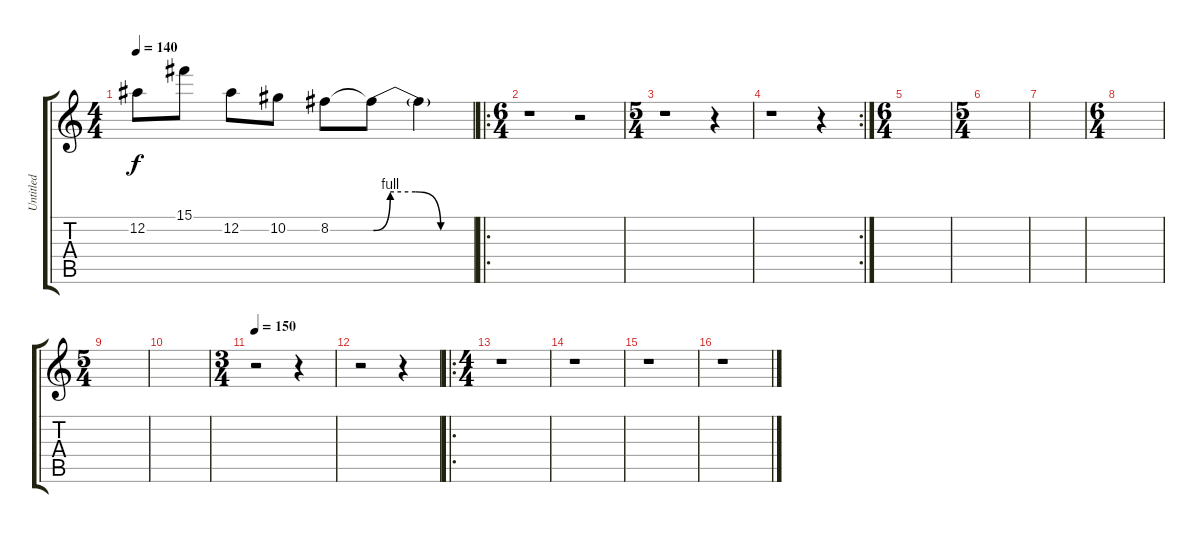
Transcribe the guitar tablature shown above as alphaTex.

\track ("Untitled" "Untitled") {instrument overdrivenguitar}
\staff {score tabs}
\tuning (Eb4 Bb3 Gb3 Db3 Ab2 Eb2) {hide}
\ts (4 4)
\tempo 140
\clef g2
\ks c
12.2.8{dy f} 15.1.8 12.2.8 10.2.8 8.2.8 8.2{be (custom 0 0 10 4 25 4 40 0 60 0) t}.8 8.2{t}.4 |
\ro
\ts (6 4)
r.1 r.2 |
\ts (5 4)
r.1 r.4 |
\rc 2
r.1 r.4 |
\ts (6 4)
|
\ts (5 4)
|
|
\ts (6 4)
|
\ts (5 4)
|
|
\ts (3 4)
\tempo 150
r.2 r.4 |
r.2 r.4 |
\ro
\ts (4 4)
r.1 |
r.1 |
r.1 |
r.1
